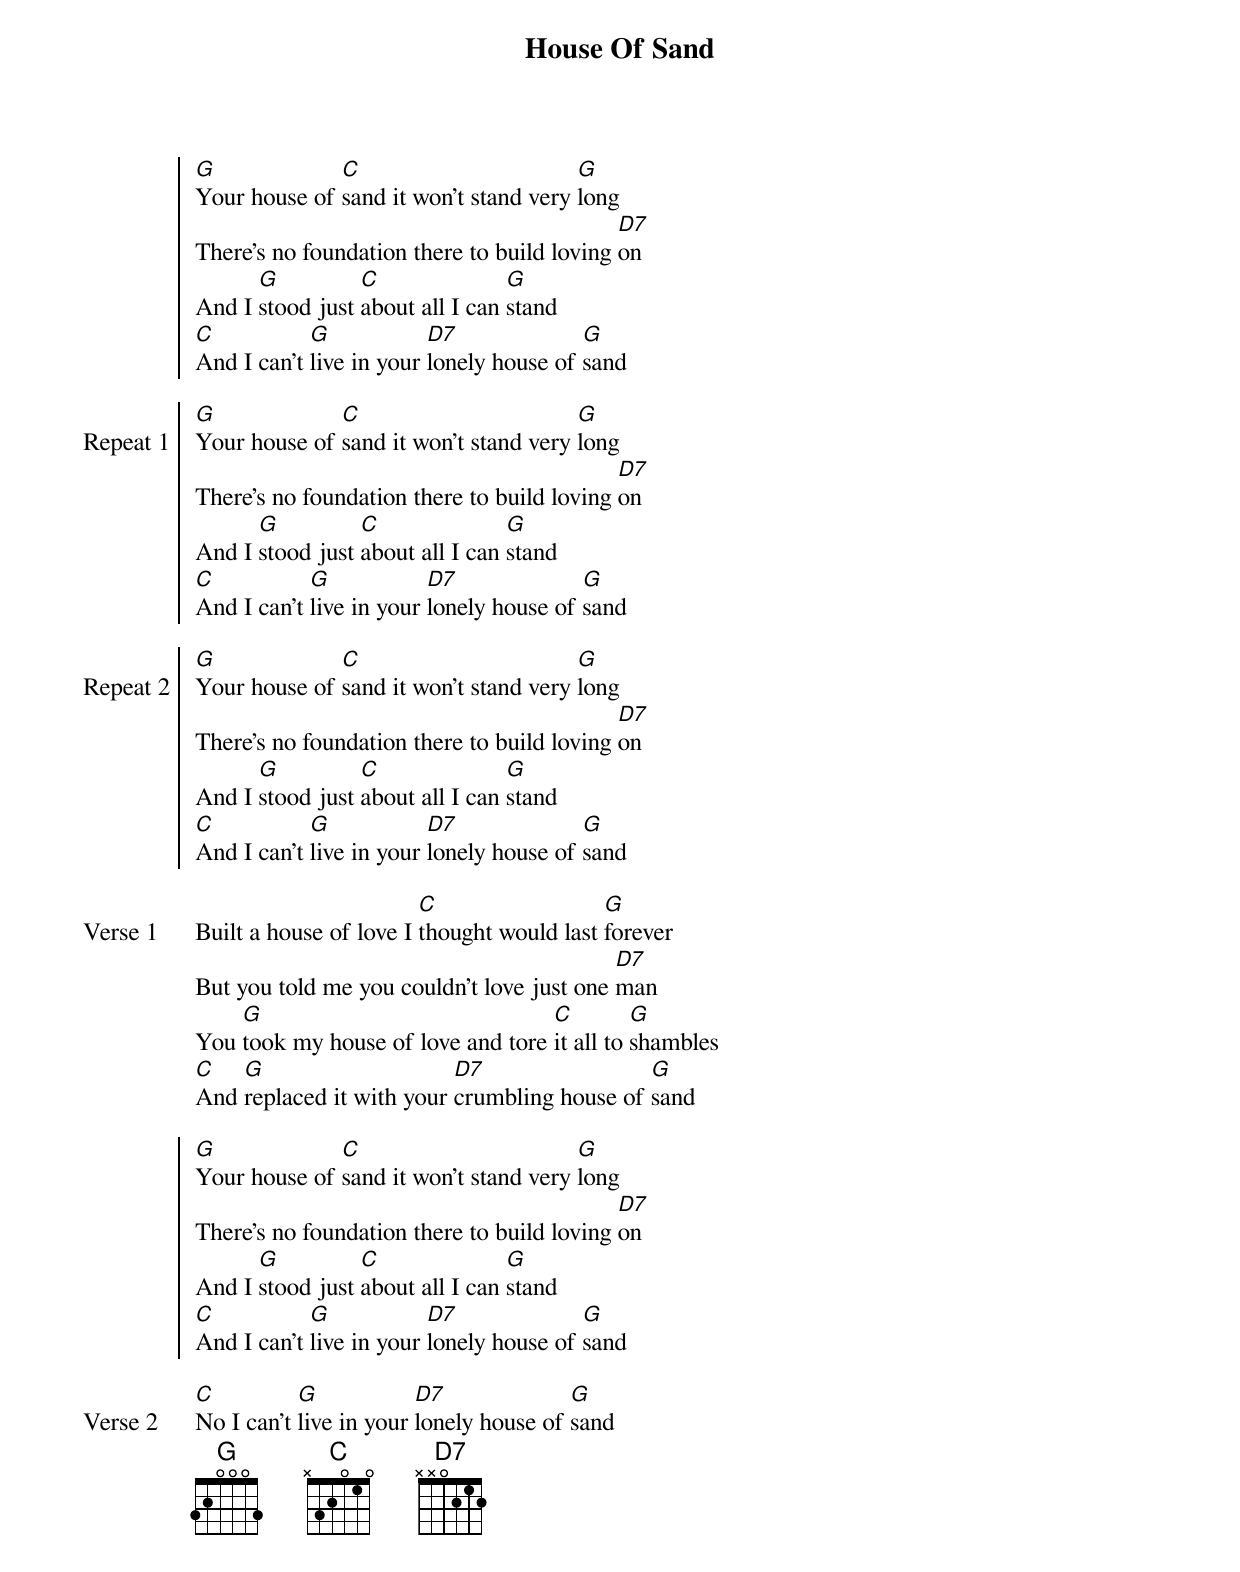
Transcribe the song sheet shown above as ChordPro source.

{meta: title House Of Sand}
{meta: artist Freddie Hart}

{start_of_chorus}
[G]Your house of [C]sand it won't stand very [G]long
There's no foundation there to build loving [D7]on
And I [G]stood just [C]about all I can [G]stand
[C]And I can't [G]live in your [D7]lonely house of [G]sand
{end_of_chorus}

{start_of_chorus: Repeat 1}
[G]Your house of [C]sand it won't stand very [G]long
There's no foundation there to build loving [D7]on
And I [G]stood just [C]about all I can [G]stand
[C]And I can't [G]live in your [D7]lonely house of [G]sand
{end_of_chorus}

{start_of_chorus: Repeat 2}
[G]Your house of [C]sand it won't stand very [G]long
There's no foundation there to build loving [D7]on
And I [G]stood just [C]about all I can [G]stand
[C]And I can't [G]live in your [D7]lonely house of [G]sand
{end_of_chorus}

{start_of_verse: Verse 1}
Built a house of love I [C]thought would last [G]forever
But you told me you couldn't love just one [D7]man
You [G]took my house of love and tore [C]it all to [G]shambles
[C]And [G]replaced it with your [D7]crumbling house of [G]sand
{end_of_verse}

{start_of_chorus}
[G]Your house of [C]sand it won't stand very [G]long
There's no foundation there to build loving [D7]on
And I [G]stood just [C]about all I can [G]stand
[C]And I can't [G]live in your [D7]lonely house of [G]sand
{end_of_chorus}

{start_of_verse: Verse 2}
[C]No I can't [G]live in your [D7]lonely house of [G]sand
{end_of_verse}
